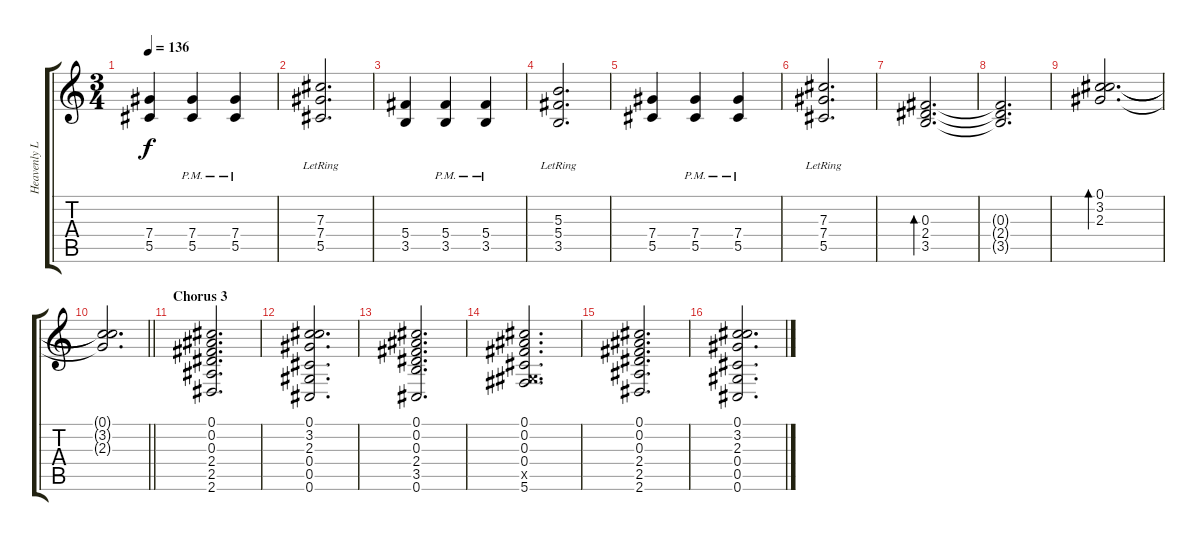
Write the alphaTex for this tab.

\track ("Heavenly Lead Gtr" "Heavenly L") {instrument electricguitarclean}
\staff {score tabs}
\tuning (Db4 Bb3 Gb3 Db3 Ab2 Db2) {hide}
\ts (3 4)
\tempo 136
\clef g2
\ks c
(7.4 5.5).4{dy f} (7.4{pm} 5.5{pm}).4 (7.4{pm} 5.5{pm}).4 |
(7.3{lr} 7.4{lr} 5.5{lr}).2{d} |
(5.4 3.5).4 (5.4{pm} 3.5{pm}).4 (5.4{pm} 3.5{pm}).4 |
(5.3{lr} 5.4{lr} 3.5{lr}).2{d} |
(7.4 5.5).4 (7.4{pm} 5.5{pm}).4 (7.4{pm} 5.5{pm}).4 |
(7.3{lr} 7.4{lr} 5.5{lr}).2{d} |
(0.3 2.4 3.5).2{d bd 120} |
(0.3{t} 2.4{t} 3.5{t}).2{d} |
(0.1 3.2 2.3).2{d bd 120} |
\barLineRight lightlight
(0.1{t} 3.2{t} 2.3{t}).2{d} |
\section ("" "Chorus 3")
(0.1 0.2 0.3 2.4 2.5 2.6).2{d} |
(0.1 3.2 2.3 0.4 0.5 0.6).2{d} |
(0.1 0.2 0.3 2.4 3.5 0.6).2{d} |
(0.1 0.2 0.3 0.4 0.5{x} 5.6).2{d} |
(0.1 0.2 0.3 2.4 2.5 2.6).2{d} |
(0.1 3.2 2.3 0.4 0.5 0.6).2{d}
